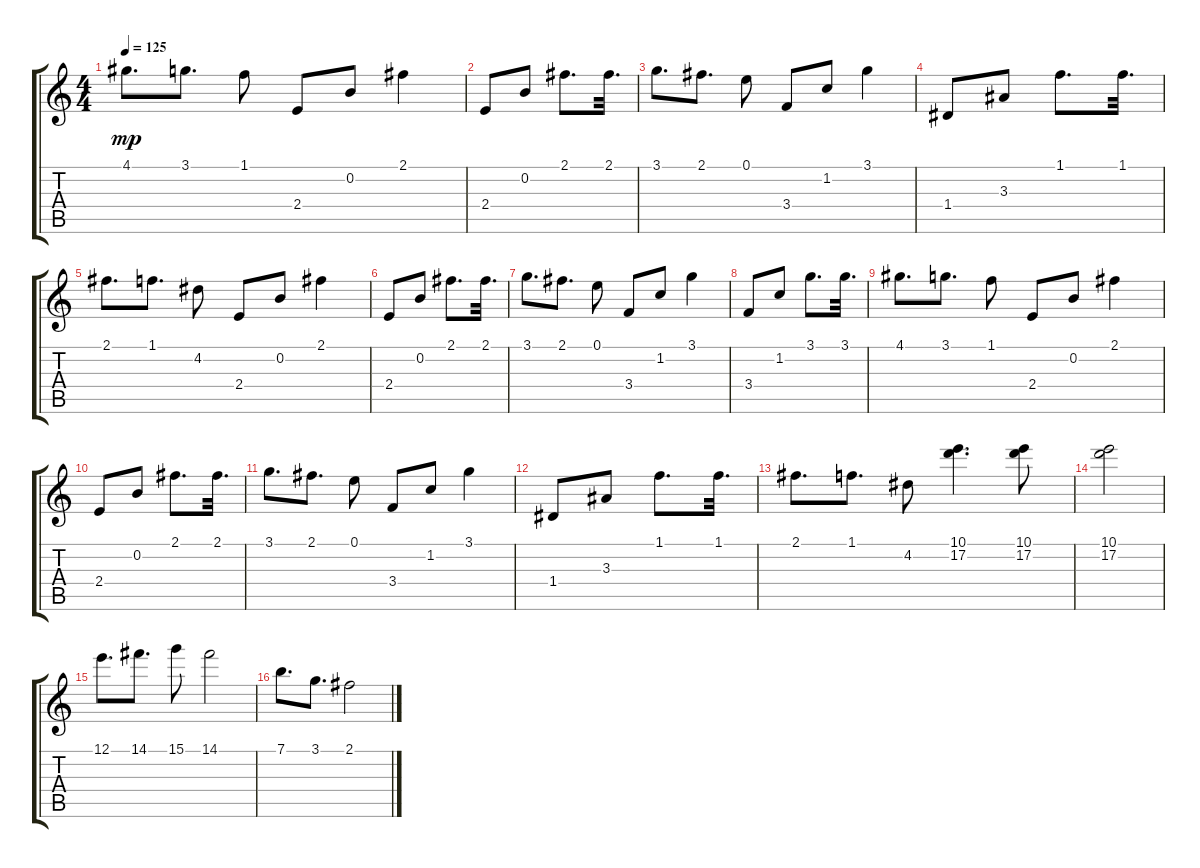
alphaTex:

\track "" {instrument distortionguitar}
\staff {score tabs}
\tuning (E4 B3 G3 D3 A2 E2) {hide}
\ts (4 4)
\tempo 125
\clef g2
\ks c
4.1.8{d dy mp} 3.1.8{d} 1.1.8 2.4.8 0.2.8 2.1.4 |
2.4.8 0.2.8 2.1.8{d} 2.1.32{d} |
3.1.8{d} 2.1.8{d} 0.1.8 3.4.8 1.2.8 3.1.4 |
1.4.8 3.3.8 1.1.8{d} 1.1.32{d} |
2.1.8{d} 1.1.8{d} 4.2.8 2.4.8 0.2.8 2.1.4 |
2.4.8 0.2.8 2.1.8{d} 2.1.32{d} |
3.1.8{d} 2.1.8{d} 0.1.8 3.4.8 1.2.8 3.1.4 |
3.4.8 1.2.8 3.1.8{d} 3.1.32{d} |
4.1.8{d} 3.1.8{d} 1.1.8 2.4.8 0.2.8 2.1.4 |
2.4.8 0.2.8 2.1.8{d} 2.1.32{d} |
3.1.8{d} 2.1.8{d} 0.1.8 3.4.8 1.2.8 3.1.4 |
1.4.8 3.3.8 1.1.8{d} 1.1.32{d} |
2.1.8{d} 1.1.8{d} 4.2.8 (10.1 17.2).4{d} (10.1 17.2).8 |
(10.1 17.2).2 |
12.1.8{d} 14.1.8{d} 15.1.8 14.1.2 |
7.1.8{d} 3.1.8{d} 2.1.2
